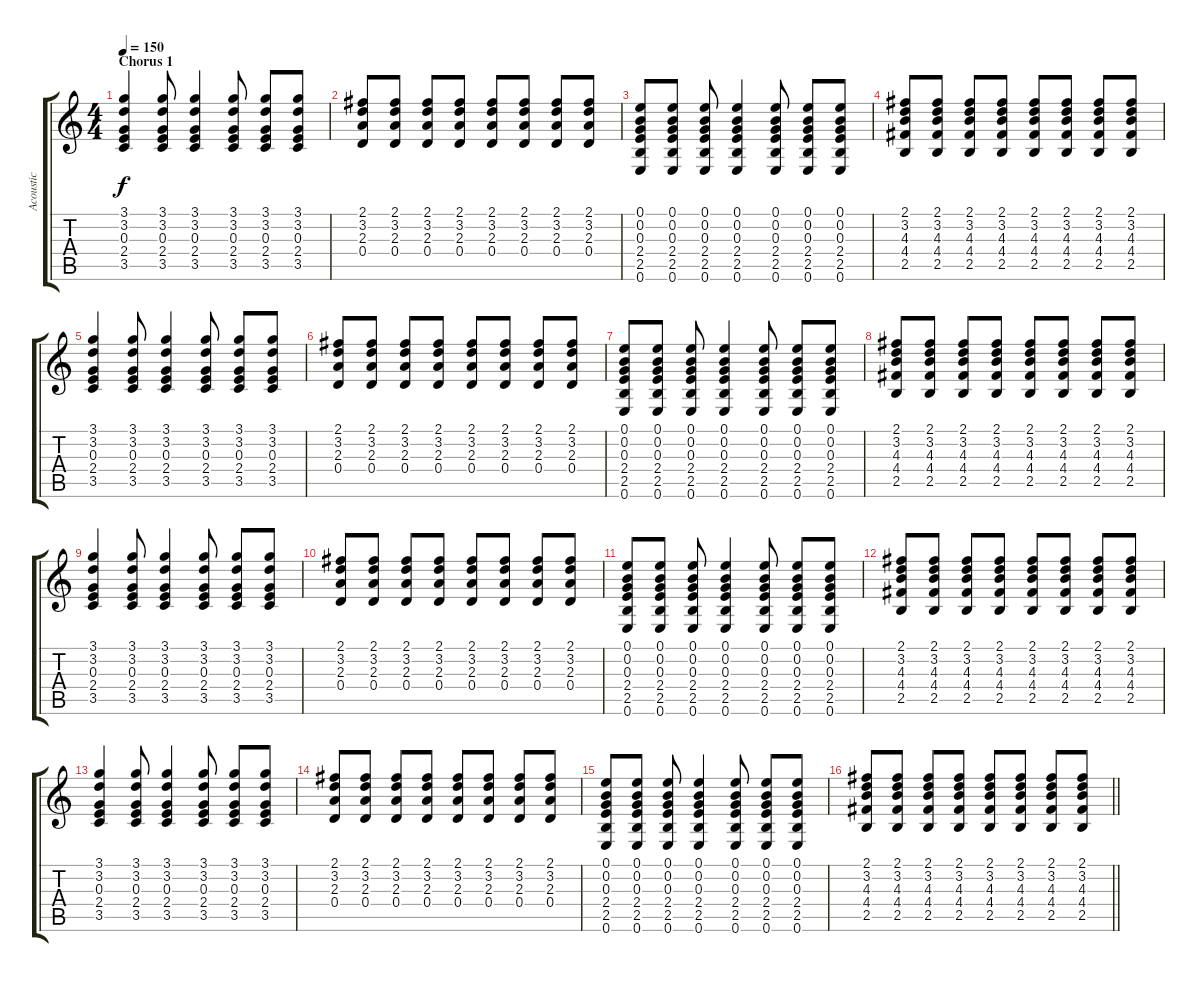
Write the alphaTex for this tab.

\track ("Acoustic" "Acoustic") {instrument acousticguitarsteel}
\staff {score tabs}
\tuning (E4 B3 G3 D3 A2 E2) {hide}
\ts (4 4)
\section ("" "Chorus 1")
\tempo 150
\clef g2
\ks c
(3.1 3.2 0.3 2.4 3.5).4{dy f} (3.1 3.2 0.3 2.4 3.5).8 (3.1 3.2 0.3 2.4 3.5).4 (3.1 3.2 0.3 2.4 3.5).8 (3.1 3.2 0.3 2.4 3.5).8 (3.1 3.2 0.3 2.4 3.5).8 |
(2.1 3.2 2.3 0.4).8 (2.1 3.2 2.3 0.4).8 (2.1 3.2 2.3 0.4).8 (2.1 3.2 2.3 0.4).8 (2.1 3.2 2.3 0.4).8 (2.1 3.2 2.3 0.4).8 (2.1 3.2 2.3 0.4).8 (2.1 3.2 2.3 0.4).8 |
(0.1 0.2 0.3 2.4 2.5 0.6).8 (0.1 0.2 0.3 2.4 2.5 0.6).8 (0.1 0.2 0.3 2.4 2.5 0.6).8 (0.1 0.2 0.3 2.4 2.5 0.6).4 (0.1 0.2 0.3 2.4 2.5 0.6).8 (0.1 0.2 0.3 2.4 2.5 0.6).8 (0.1 0.2 0.3 2.4 2.5 0.6).8 |
(2.1 3.2 4.3 4.4 2.5).8 (2.1 3.2 4.3 4.4 2.5).8 (2.1 3.2 4.3 4.4 2.5).8 (2.1 3.2 4.3 4.4 2.5).8 (2.1 3.2 4.3 4.4 2.5).8 (2.1 3.2 4.3 4.4 2.5).8 (2.1 3.2 4.3 4.4 2.5).8 (2.1 3.2 4.3 4.4 2.5).8 |
(3.1 3.2 0.3 2.4 3.5).4 (3.1 3.2 0.3 2.4 3.5).8 (3.1 3.2 0.3 2.4 3.5).4 (3.1 3.2 0.3 2.4 3.5).8 (3.1 3.2 0.3 2.4 3.5).8 (3.1 3.2 0.3 2.4 3.5).8 |
(2.1 3.2 2.3 0.4).8 (2.1 3.2 2.3 0.4).8 (2.1 3.2 2.3 0.4).8 (2.1 3.2 2.3 0.4).8 (2.1 3.2 2.3 0.4).8 (2.1 3.2 2.3 0.4).8 (2.1 3.2 2.3 0.4).8 (2.1 3.2 2.3 0.4).8 |
(0.1 0.2 0.3 2.4 2.5 0.6).8 (0.1 0.2 0.3 2.4 2.5 0.6).8 (0.1 0.2 0.3 2.4 2.5 0.6).8 (0.1 0.2 0.3 2.4 2.5 0.6).4 (0.1 0.2 0.3 2.4 2.5 0.6).8 (0.1 0.2 0.3 2.4 2.5 0.6).8 (0.1 0.2 0.3 2.4 2.5 0.6).8 |
(2.1 3.2 4.3 4.4 2.5).8 (2.1 3.2 4.3 4.4 2.5).8 (2.1 3.2 4.3 4.4 2.5).8 (2.1 3.2 4.3 4.4 2.5).8 (2.1 3.2 4.3 4.4 2.5).8 (2.1 3.2 4.3 4.4 2.5).8 (2.1 3.2 4.3 4.4 2.5).8 (2.1 3.2 4.3 4.4 2.5).8 |
(3.1 3.2 0.3 2.4 3.5).4 (3.1 3.2 0.3 2.4 3.5).8 (3.1 3.2 0.3 2.4 3.5).4 (3.1 3.2 0.3 2.4 3.5).8 (3.1 3.2 0.3 2.4 3.5).8 (3.1 3.2 0.3 2.4 3.5).8 |
(2.1 3.2 2.3 0.4).8 (2.1 3.2 2.3 0.4).8 (2.1 3.2 2.3 0.4).8 (2.1 3.2 2.3 0.4).8 (2.1 3.2 2.3 0.4).8 (2.1 3.2 2.3 0.4).8 (2.1 3.2 2.3 0.4).8 (2.1 3.2 2.3 0.4).8 |
(0.1 0.2 0.3 2.4 2.5 0.6).8 (0.1 0.2 0.3 2.4 2.5 0.6).8 (0.1 0.2 0.3 2.4 2.5 0.6).8 (0.1 0.2 0.3 2.4 2.5 0.6).4 (0.1 0.2 0.3 2.4 2.5 0.6).8 (0.1 0.2 0.3 2.4 2.5 0.6).8 (0.1 0.2 0.3 2.4 2.5 0.6).8 |
(2.1 3.2 4.3 4.4 2.5).8 (2.1 3.2 4.3 4.4 2.5).8 (2.1 3.2 4.3 4.4 2.5).8 (2.1 3.2 4.3 4.4 2.5).8 (2.1 3.2 4.3 4.4 2.5).8 (2.1 3.2 4.3 4.4 2.5).8 (2.1 3.2 4.3 4.4 2.5).8 (2.1 3.2 4.3 4.4 2.5).8 |
(3.1 3.2 0.3 2.4 3.5).4 (3.1 3.2 0.3 2.4 3.5).8 (3.1 3.2 0.3 2.4 3.5).4 (3.1 3.2 0.3 2.4 3.5).8 (3.1 3.2 0.3 2.4 3.5).8 (3.1 3.2 0.3 2.4 3.5).8 |
(2.1 3.2 2.3 0.4).8 (2.1 3.2 2.3 0.4).8 (2.1 3.2 2.3 0.4).8 (2.1 3.2 2.3 0.4).8 (2.1 3.2 2.3 0.4).8 (2.1 3.2 2.3 0.4).8 (2.1 3.2 2.3 0.4).8 (2.1 3.2 2.3 0.4).8 |
(0.1 0.2 0.3 2.4 2.5 0.6).8 (0.1 0.2 0.3 2.4 2.5 0.6).8 (0.1 0.2 0.3 2.4 2.5 0.6).8 (0.1 0.2 0.3 2.4 2.5 0.6).4 (0.1 0.2 0.3 2.4 2.5 0.6).8 (0.1 0.2 0.3 2.4 2.5 0.6).8 (0.1 0.2 0.3 2.4 2.5 0.6).8 |
\barLineRight lightlight
(2.1 3.2 4.3 4.4 2.5).8 (2.1 3.2 4.3 4.4 2.5).8 (2.1 3.2 4.3 4.4 2.5).8 (2.1 3.2 4.3 4.4 2.5).8 (2.1 3.2 4.3 4.4 2.5).8 (2.1 3.2 4.3 4.4 2.5).8 (2.1 3.2 4.3 4.4 2.5).8 (2.1 3.2 4.3 4.4 2.5).8
